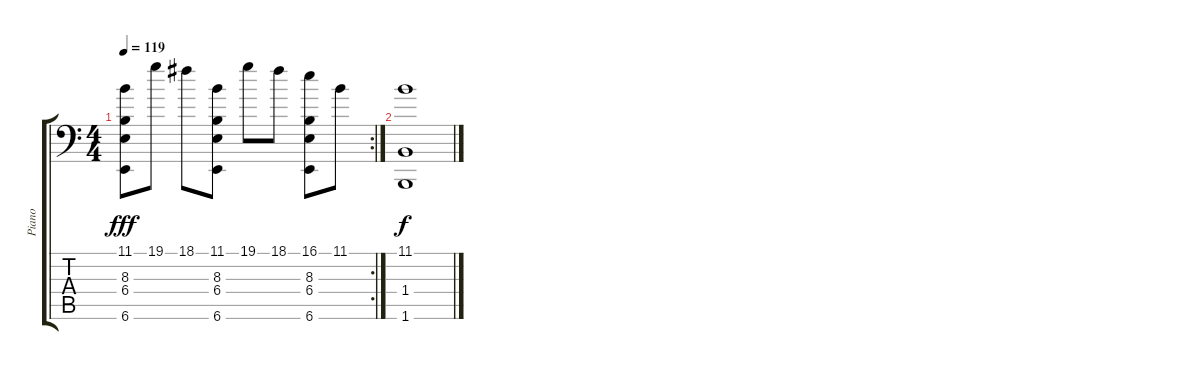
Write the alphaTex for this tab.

\track ("Piano" "Piano") {instrument acousticgrandpiano}
\staff {score tabs}
\tuning (C4 G3 Eb3 Bb2 F2 Bb1) {hide}
\rc 2
\ts (4 4)
\tempo 119
\clef f4
\ks c
(11.1 8.3 6.4 6.6).8{dy fff} 19.1.8 18.1.8 (11.1 8.3 6.4 6.6).8 19.1.8 18.1.8 (16.1 8.3 6.4 6.6).8 11.1.8 |
(11.1 1.4 1.6).1{dy f}
